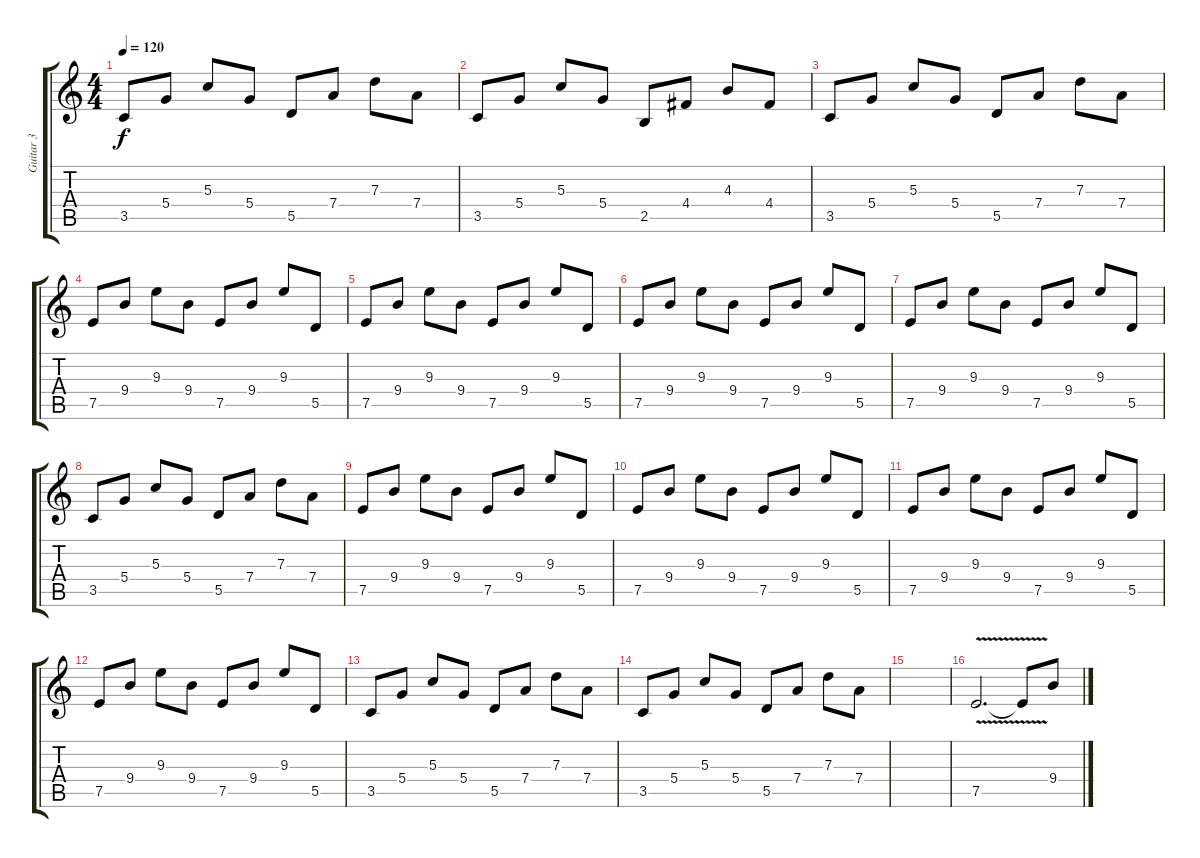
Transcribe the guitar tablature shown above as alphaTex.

\track ("Guitar 3" "Guitar 3") {instrument distortionguitar}
\staff {score tabs}
\tuning (E4 B3 G3 D3 A2 E2) {hide}
\ts (4 4)
\tempo 120
\clef g2
\ks c
3.5.8{dy f} 5.4.8 5.3.8 5.4.8 5.5.8 7.4.8 7.3.8 7.4.8 |
3.5.8 5.4.8 5.3.8 5.4.8 2.5.8 4.4.8 4.3.8 4.4.8 |
3.5.8 5.4.8 5.3.8 5.4.8 5.5.8 7.4.8 7.3.8 7.4.8 |
7.5.8 9.4.8 9.3.8 9.4.8 7.5.8 9.4.8 9.3.8 5.5.8 |
7.5.8 9.4.8 9.3.8 9.4.8 7.5.8 9.4.8 9.3.8 5.5.8 |
7.5.8 9.4.8 9.3.8 9.4.8 7.5.8 9.4.8 9.3.8 5.5.8 |
7.5.8 9.4.8 9.3.8 9.4.8 7.5.8 9.4.8 9.3.8 5.5.8 |
3.5.8 5.4.8 5.3.8 5.4.8 5.5.8 7.4.8 7.3.8 7.4.8 |
7.5.8 9.4.8 9.3.8 9.4.8 7.5.8 9.4.8 9.3.8 5.5.8 |
7.5.8 9.4.8 9.3.8 9.4.8 7.5.8 9.4.8 9.3.8 5.5.8 |
7.5.8 9.4.8 9.3.8 9.4.8 7.5.8 9.4.8 9.3.8 5.5.8 |
7.5.8 9.4.8 9.3.8 9.4.8 7.5.8 9.4.8 9.3.8 5.5.8 |
3.5.8 5.4.8 5.3.8 5.4.8 5.5.8 7.4.8 7.3.8 7.4.8 |
3.5.8 5.4.8 5.3.8 5.4.8 5.5.8 7.4.8 7.3.8 7.4.8 |
|
7.5{v}.2{d volume 8 instrument distortionguitar} 7.5{t}.8 9.4.8
